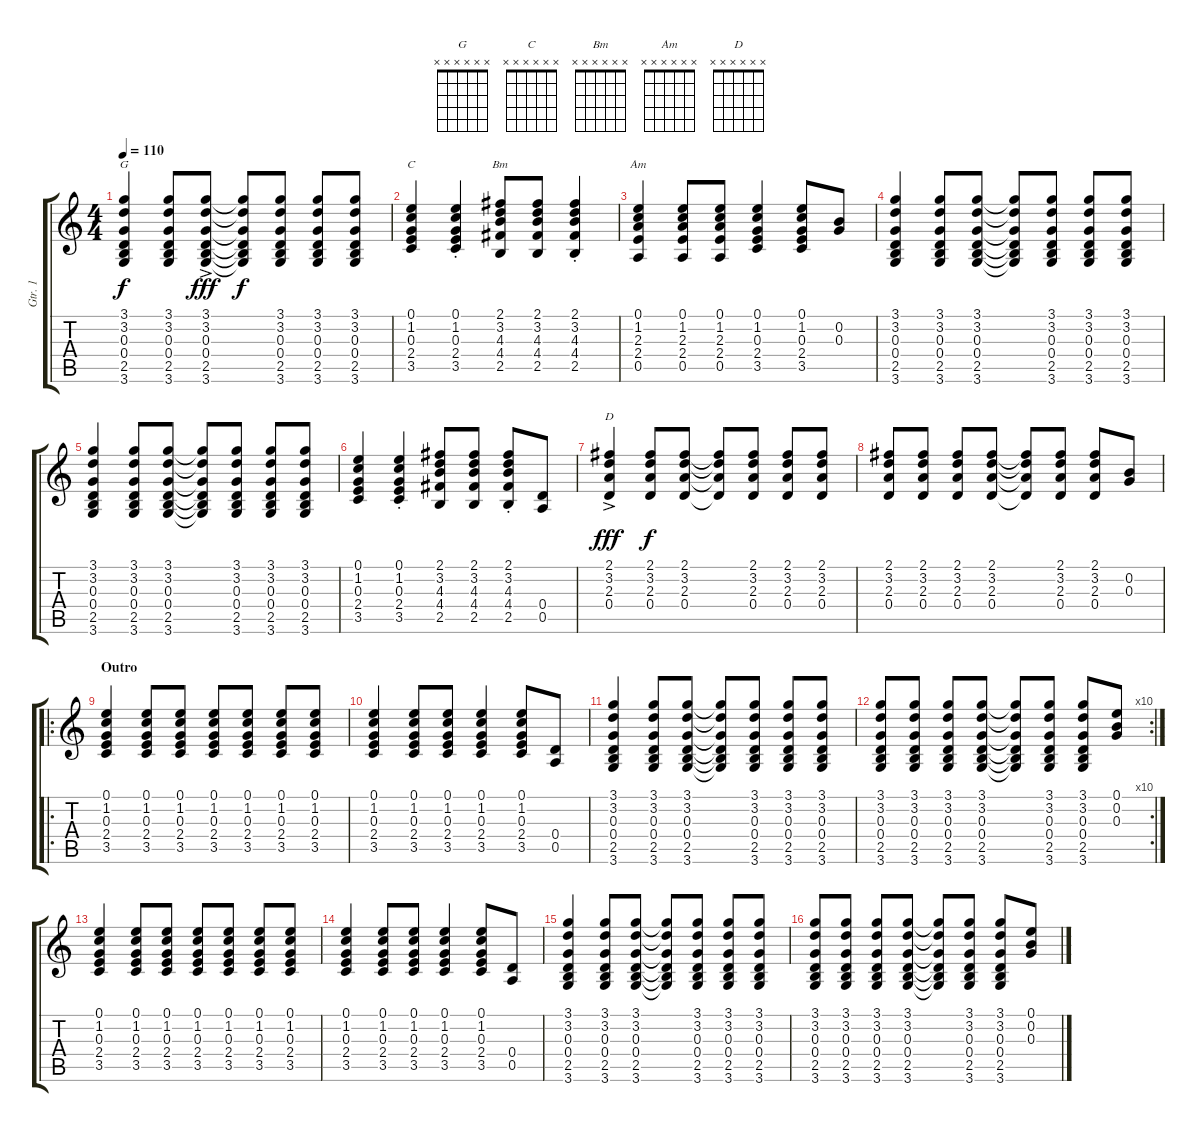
\track ("Gtr. 1" "Gtr. 1") {instrument acousticguitarsteel}
\staff {score tabs}
\tuning (E4 B3 G3 D3 A2 E2) {hide}
\chord ("G" x x x x x x)
\chord ("C" x x x x x x)
\chord ("Bm" x x x x x x)
\chord ("Am" x x x x x x)
\chord ("D" x x x x x x)
\ts (4 4)
\tempo 110
\clef g2
\ks c
(3.1 3.2 0.3 0.4 2.5 3.6).4{ch "G" dy f} (3.1 3.2 0.3 0.4 2.5 3.6).8 (3.1{ac} 3.2{ac} 0.3{ac} 0.4{ac} 2.5{ac} 3.6{ac}).8{dy fff} (3.1{t} 3.2{t} 0.3{t} 0.4{t} 2.5{t} 3.6{t}).8{dy f} (3.1 3.2 0.3 0.4 2.5 3.6).8 (3.1 3.2 0.3 0.4 2.5 3.6).8 (3.1 3.2 0.3 0.4 2.5 3.6).8 |
(0.1 1.2 0.3 2.4 3.5).4{ch "C"} (0.1{st} 1.2{st} 0.3{st} 2.4{st} 3.5{st}).4 (2.1 3.2 4.3 4.4 2.5).8{ch "Bm"} (2.1 3.2 4.3 4.4 2.5).8 (2.1{st} 3.2{st} 4.3{st} 4.4{st} 2.5{st}).4 |
(0.1 1.2 2.3 2.4 0.5).4{ch "Am"} (0.1 1.2 2.3 2.4 0.5).8 (0.1 1.2 2.3 2.4 0.5).8 (0.1 1.2 0.3 2.4 3.5).4 (0.1 1.2 0.3 2.4 3.5).8 (0.2 0.3).8 |
(3.1 3.2 0.3 0.4 2.5 3.6).4 (3.1 3.2 0.3 0.4 2.5 3.6).8 (3.1 3.2 0.3 0.4 2.5 3.6).8 (3.1{t} 3.2{t} 0.3{t} 0.4{t} 2.5{t} 3.6{t}).8 (3.1 3.2 0.3 0.4 2.5 3.6).8 (3.1 3.2 0.3 0.4 2.5 3.6).8 (3.1 3.2 0.3 0.4 2.5 3.6).8 |
(3.1 3.2 0.3 0.4 2.5 3.6).4 (3.1 3.2 0.3 0.4 2.5 3.6).8 (3.1 3.2 0.3 0.4 2.5 3.6).8 (3.1{t} 3.2{t} 0.3{t} 0.4{t} 2.5{t} 3.6{t}).8 (3.1 3.2 0.3 0.4 2.5 3.6).8 (3.1 3.2 0.3 0.4 2.5 3.6).8 (3.1 3.2 0.3 0.4 2.5 3.6).8 |
(0.1 1.2 0.3 2.4 3.5).4 (0.1{st} 1.2{st} 0.3{st} 2.4{st} 3.5{st}).4 (2.1 3.2 4.3 4.4 2.5).8 (2.1 3.2 4.3 4.4 2.5).8 (2.1{st} 3.2{st} 4.3{st} 4.4{st} 2.5{st}).8 (0.4 0.5).8 |
(2.1{ac} 3.2{ac} 2.3{ac} 0.4{ac}).4{ch "D" dy fff} (2.1 3.2 2.3 0.4).8{dy f} (2.1 3.2 2.3 0.4).8 (2.1{t} 3.2{t} 2.3{t} 0.4{t}).8 (2.1 3.2 2.3 0.4).8 (2.1 3.2 2.3 0.4).8 (2.1 3.2 2.3 0.4).8 |
(2.1 3.2 2.3 0.4).8 (2.1 3.2 2.3 0.4).8 (2.1 3.2 2.3 0.4).8 (2.1 3.2 2.3 0.4).8 (2.1{t} 3.2{t} 2.3{t} 0.4{t}).8 (2.1 3.2 2.3 0.4).8 (2.1 3.2 2.3 0.4).8 (0.2 0.3).8 |
\ro
\section ("" "Outro")
(0.1 1.2 0.3 2.4 3.5).4 (0.1 1.2 0.3 2.4 3.5).8 (0.1 1.2 0.3 2.4 3.5).8 (0.1 1.2 0.3 2.4 3.5).8 (0.1 1.2 0.3 2.4 3.5).8 (0.1 1.2 0.3 2.4 3.5).8 (0.1 1.2 0.3 2.4 3.5).8 |
(0.1 1.2 0.3 2.4 3.5).4 (0.1 1.2 0.3 2.4 3.5).8 (0.1 1.2 0.3 2.4 3.5).8 (0.1 1.2 0.3 2.4 3.5).4 (0.1 1.2 0.3 2.4 3.5).8 (0.4 0.5).8 |
(3.1 3.2 0.3 0.4 2.5 3.6).4 (3.1 3.2 0.3 0.4 2.5 3.6).8 (3.1 3.2 0.3 0.4 2.5 3.6).8 (3.1{t} 3.2{t} 0.3{t} 0.4{t} 2.5{t} 3.6{t}).8 (3.1 3.2 0.3 0.4 2.5 3.6).8 (3.1 3.2 0.3 0.4 2.5 3.6).8 (3.1 3.2 0.3 0.4 2.5 3.6).8 |
\rc 10
(3.1 3.2 0.3 0.4 2.5 3.6).8 (3.1 3.2 0.3 0.4 2.5 3.6).8 (3.1 3.2 0.3 0.4 2.5 3.6).8 (3.1 3.2 0.3 0.4 2.5 3.6).8 (3.1{t} 3.2{t} 0.3{t} 0.4{t} 2.5{t} 3.6{t}).8 (3.1 3.2 0.3 0.4 2.5 3.6).8 (3.1 3.2 0.3 0.4 2.5 3.6).8 (0.1 0.2 0.3).8 |
(0.1 1.2 0.3 2.4 3.5).4{volume 9} (0.1 1.2 0.3 2.4 3.5).8 (0.1 1.2 0.3 2.4 3.5).8 (0.1 1.2 0.3 2.4 3.5).8 (0.1 1.2 0.3 2.4 3.5).8 (0.1 1.2 0.3 2.4 3.5).8 (0.1 1.2 0.3 2.4 3.5).8 |
(0.1 1.2 0.3 2.4 3.5).4{volume 7} (0.1 1.2 0.3 2.4 3.5).8 (0.1 1.2 0.3 2.4 3.5).8 (0.1 1.2 0.3 2.4 3.5).4 (0.1 1.2 0.3 2.4 3.5).8 (0.4 0.5).8 |
(3.1 3.2 0.3 0.4 2.5 3.6).4{volume 5} (3.1 3.2 0.3 0.4 2.5 3.6).8 (3.1 3.2 0.3 0.4 2.5 3.6).8 (3.1{t} 3.2{t} 0.3{t} 0.4{t} 2.5{t} 3.6{t}).8 (3.1 3.2 0.3 0.4 2.5 3.6).8 (3.1 3.2 0.3 0.4 2.5 3.6).8 (3.1 3.2 0.3 0.4 2.5 3.6).8 |
(3.1 3.2 0.3 0.4 2.5 3.6).8{volume 3} (3.1 3.2 0.3 0.4 2.5 3.6).8 (3.1 3.2 0.3 0.4 2.5 3.6).8 (3.1 3.2 0.3 0.4 2.5 3.6).8 (3.1{t} 3.2{t} 0.3{t} 0.4{t} 2.5{t} 3.6{t}).8 (3.1 3.2 0.3 0.4 2.5 3.6).8{volume 2} (3.1 3.2 0.3 0.4 2.5 3.6).8 (0.1 0.2 0.3).8
